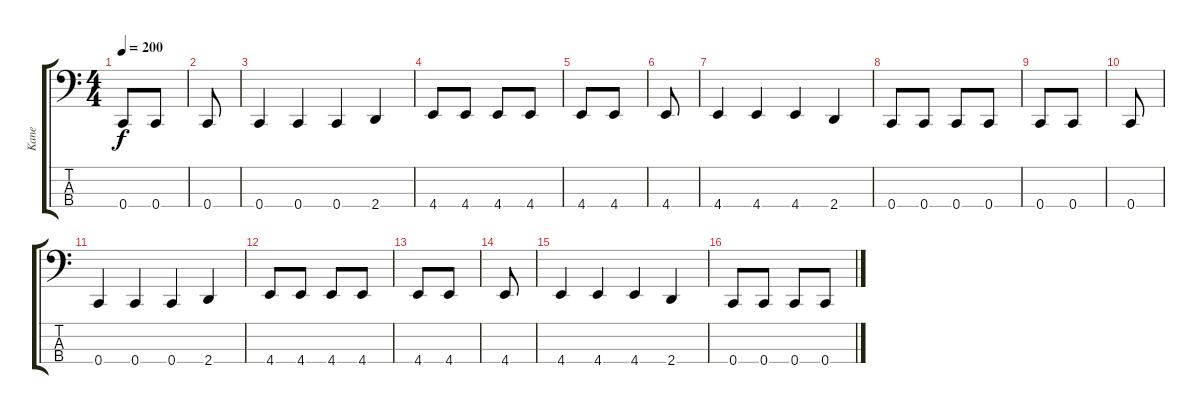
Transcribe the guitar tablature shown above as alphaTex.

\track ("Kane" "Kane") {instrument electricbasspick}
\staff {score tabs}
\tuning (F2 C2 G1 C1) {hide}
\ts (4 4)
\tempo 200
\clef f4
\ks c
0.4.8{dy f} 0.4.8 |
0.4.8 |
0.4.4 0.4.4 0.4.4 2.4.4 |
4.4.8 4.4.8 4.4.8 4.4.8 |
4.4.8 4.4.8 |
4.4.8 |
4.4.4 4.4.4 4.4.4 2.4.4 |
0.4.8 0.4.8 0.4.8 0.4.8 |
0.4.8 0.4.8 |
0.4.8 |
0.4.4 0.4.4 0.4.4 2.4.4 |
4.4.8 4.4.8 4.4.8 4.4.8 |
4.4.8 4.4.8 |
4.4.8 |
4.4.4 4.4.4 4.4.4 2.4.4 |
0.4.8 0.4.8 0.4.8 0.4.8
